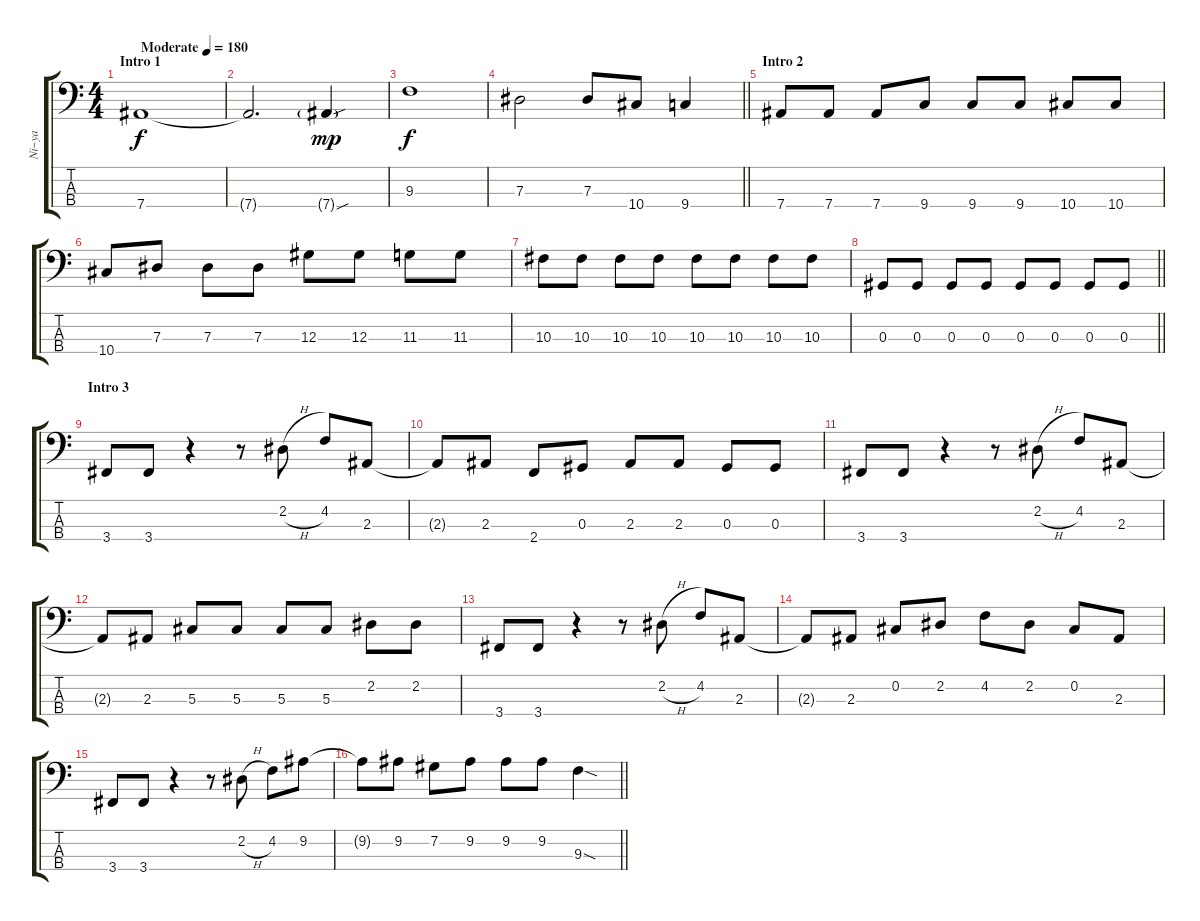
\track ("Ni~ya" "Ni~ya") {instrument electricbasspick}
\staff {score tabs}
\tuning (Gb2 Db2 Ab1 Eb1) {hide}
\ts (4 4)
\section ("" "Intro 1")
\tempo (180 "Moderate")
\clef f4
\ks c
7.4.1{dy f instrument electricbasspick} |
7.4{t}.2{d} 7.4{sou g}.4{dy mp} |
9.3.1{dy f} |
\barLineRight lightlight
7.3.2 7.3.8 10.4.8 9.4.4 |
\section ("" "Intro 2")
7.4.8 7.4.8 7.4.8 9.4.8 9.4.8 9.4.8 10.4.8 10.4.8 |
10.4.8 7.3.8 7.3.8 7.3.8 12.3.8 12.3.8 11.3.8 11.3.8 |
10.3.8 10.3.8 10.3.8 10.3.8 10.3.8 10.3.8 10.3.8 10.3.8 |
\barLineRight lightlight
0.3.8 0.3.8 0.3.8 0.3.8 0.3.8 0.3.8 0.3.8 0.3.8 |
\section ("" "Intro 3")
3.4.8 3.4.8 r.4 r.8 2.2{h}.8 4.2.8 2.3.8 |
2.3{t}.8 2.3.8 2.4.8 0.3.8 2.3.8 2.3.8 0.3.8 0.3.8 |
3.4.8 3.4.8 r.4 r.8 2.2{h}.8 4.2.8 2.3.8 |
2.3{t}.8 2.3.8 5.3.8 5.3.8 5.3.8 5.3.8 2.2.8 2.2.8 |
3.4.8 3.4.8 r.4 r.8 2.2{h}.8 4.2.8 2.3.8 |
2.3{t}.8 2.3.8 0.2.8 2.2.8 4.2.8 2.2.8 0.2.8 2.3.8 |
3.4.8 3.4.8 r.4 r.8 2.2{h}.8 4.2.8 9.2.8 |
\barLineRight lightlight
9.2{t}.8 9.2.8 7.2.8 9.2.8 9.2.8 9.2.8 9.3{sod}.4
